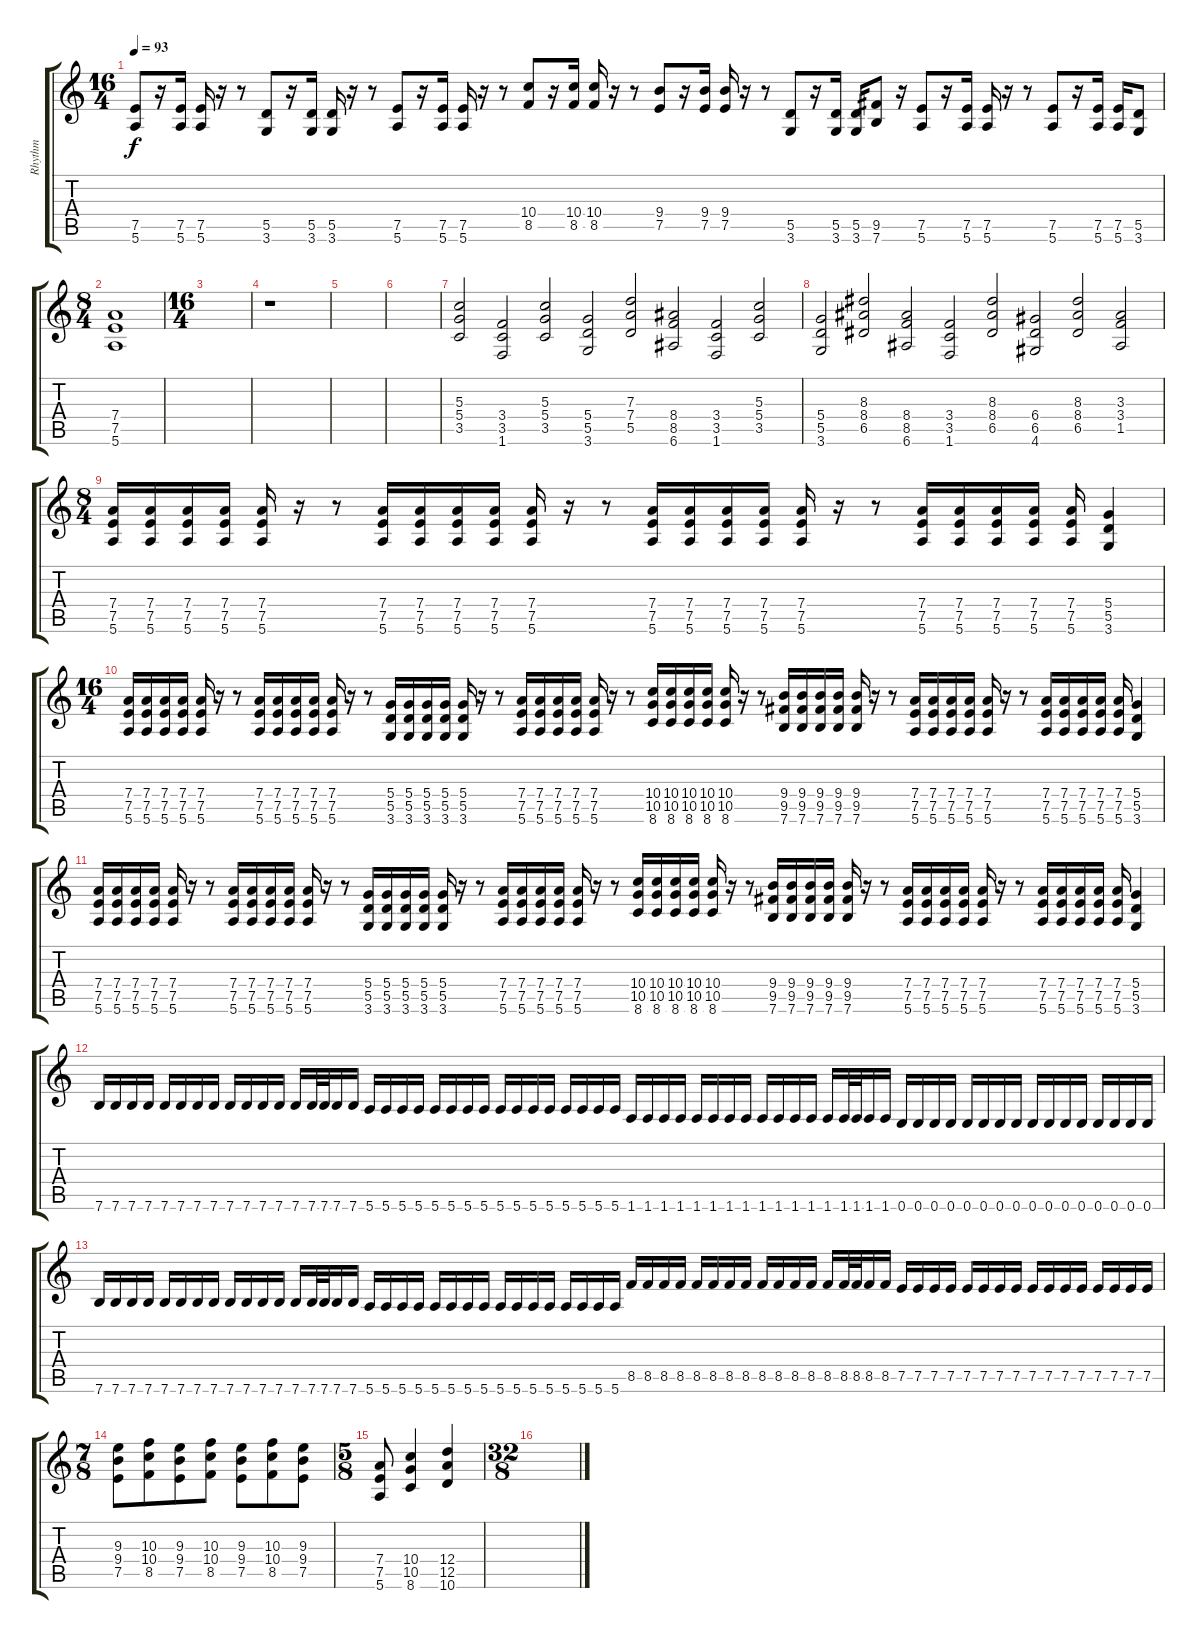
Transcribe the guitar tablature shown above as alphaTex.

\track ("Rhythm" "Rhythm") {solo instrument distortionguitar}
\staff {score tabs}
\tuning (E4 B3 G3 D3 A2 E2) {hide}
\ts (16 4)
\tempo 93
\clef g2
\ks c
(7.5 5.6).8{dy f} r.16 (7.5 5.6).16 (7.5 5.6).16 r.16 r.8 (5.5 3.6).8 r.16 (5.5 3.6).16 (5.5 3.6).16 r.16 r.8 (7.5 5.6).8 r.16 (7.5 5.6).16 (7.5 5.6).16 r.16 r.8 (10.4 8.5).8 r.16 (10.4 8.5).16 (10.4 8.5).16 r.16 r.8 (9.4 7.5).8 r.16 (9.4 7.5).16 (9.4 7.5).16 r.16 r.8 (5.5 3.6).8 r.16 (5.5 3.6).16 (5.5 3.6).16 (9.5 7.6).8 r.16 (7.5 5.6).8 r.16 (7.5 5.6).16 (7.5 5.6).16 r.16 r.8 (7.5 5.6).8 r.16 (7.5 5.6).16 (7.5 5.6).16 (5.5 3.6).8 |
\ts (8 4)
(7.4 7.5 5.6).1 |
\ts (16 4)
|
r.1 |
|
|
(5.3 5.4 3.5).2 (3.4 3.5 1.6).2 (5.3 5.4 3.5).2 (5.4 5.5 3.6).2 (7.3 7.4 5.5).2 (8.4 8.5 6.6).2 (3.4 3.5 1.6).2 (5.3 5.4 3.5).2 |
(5.4 5.5 3.6).2 (8.3 8.4 6.5).2 (8.4 8.5 6.6).2 (3.4 3.5 1.6).2 (8.3 8.4 6.5).2 (6.4 6.5 4.6).2 (8.3 8.4 6.5).2 (3.3 3.4 1.5).2 |
\ts (8 4)
(7.4 7.5 5.6).16 (7.4 7.5 5.6).16 (7.4 7.5 5.6).16 (7.4 7.5 5.6).16 (7.4 7.5 5.6).16 r.16 r.8 (7.4 7.5 5.6).16 (7.4 7.5 5.6).16 (7.4 7.5 5.6).16 (7.4 7.5 5.6).16 (7.4 7.5 5.6).16 r.16 r.8 (7.4 7.5 5.6).16 (7.4 7.5 5.6).16 (7.4 7.5 5.6).16 (7.4 7.5 5.6).16 (7.4 7.5 5.6).16 r.16 r.8 (7.4 7.5 5.6).16 (7.4 7.5 5.6).16 (7.4 7.5 5.6).16 (7.4 7.5 5.6).16 (7.4 7.5 5.6).16 (5.4 5.5 3.6).4 |
\ts (16 4)
(7.4 7.5 5.6).16 (7.4 7.5 5.6).16 (7.4 7.5 5.6).16 (7.4 7.5 5.6).16 (7.4 7.5 5.6).16 r.16 r.8 (7.4 7.5 5.6).16 (7.4 7.5 5.6).16 (7.4 7.5 5.6).16 (7.4 7.5 5.6).16 (7.4 7.5 5.6).16 r.16 r.8 (5.4 5.5 3.6).16 (5.4 5.5 3.6).16 (5.4 5.5 3.6).16 (5.4 5.5 3.6).16 (5.4 5.5 3.6).16 r.16 r.8 (7.4 7.5 5.6).16 (7.4 7.5 5.6).16 (7.4 7.5 5.6).16 (7.4 7.5 5.6).16 (7.4 7.5 5.6).16 r.16 r.8 (10.4 10.5 8.6).16 (10.4 10.5 8.6).16 (10.4 10.5 8.6).16 (10.4 10.5 8.6).16 (10.4 10.5 8.6).16 r.16 r.8 (9.4 9.5 7.6).16 (9.4 9.5 7.6).16 (9.4 9.5 7.6).16 (9.4 9.5 7.6).16 (9.4 9.5 7.6).16 r.16 r.8 (7.4 7.5 5.6).16 (7.4 7.5 5.6).16 (7.4 7.5 5.6).16 (7.4 7.5 5.6).16 (7.4 7.5 5.6).16 r.16 r.8 (7.4 7.5 5.6).16 (7.4 7.5 5.6).16 (7.4 7.5 5.6).16 (7.4 7.5 5.6).16 (7.4 7.5 5.6).16 (5.4 5.5 3.6).4 |
(7.4 7.5 5.6).16 (7.4 7.5 5.6).16 (7.4 7.5 5.6).16 (7.4 7.5 5.6).16 (7.4 7.5 5.6).16 r.16 r.8 (7.4 7.5 5.6).16 (7.4 7.5 5.6).16 (7.4 7.5 5.6).16 (7.4 7.5 5.6).16 (7.4 7.5 5.6).16 r.16 r.8 (5.4 5.5 3.6).16 (5.4 5.5 3.6).16 (5.4 5.5 3.6).16 (5.4 5.5 3.6).16 (5.4 5.5 3.6).16 r.16 r.8 (7.4 7.5 5.6).16 (7.4 7.5 5.6).16 (7.4 7.5 5.6).16 (7.4 7.5 5.6).16 (7.4 7.5 5.6).16 r.16 r.8 (10.4 10.5 8.6).16 (10.4 10.5 8.6).16 (10.4 10.5 8.6).16 (10.4 10.5 8.6).16 (10.4 10.5 8.6).16 r.16 r.8 (9.4 9.5 7.6).16 (9.4 9.5 7.6).16 (9.4 9.5 7.6).16 (9.4 9.5 7.6).16 (9.4 9.5 7.6).16 r.16 r.8 (7.4 7.5 5.6).16 (7.4 7.5 5.6).16 (7.4 7.5 5.6).16 (7.4 7.5 5.6).16 (7.4 7.5 5.6).16 r.16 r.8 (7.4 7.5 5.6).16 (7.4 7.5 5.6).16 (7.4 7.5 5.6).16 (7.4 7.5 5.6).16 (7.4 7.5 5.6).16 (5.4 5.5 3.6).4 |
7.6.16 7.6.16 7.6.16 7.6.16 7.6.16 7.6.16 7.6.16 7.6.16 7.6.16 7.6.16 7.6.16 7.6.16 7.6.16 7.6.32 7.6.32 7.6.16 7.6.16 5.6.16 5.6.16 5.6.16 5.6.16 5.6.16 5.6.16 5.6.16 5.6.16 5.6.16 5.6.16 5.6.16 5.6.16 5.6.16 5.6.16 5.6.16 5.6.16 1.6.16 1.6.16 1.6.16 1.6.16 1.6.16 1.6.16 1.6.16 1.6.16 1.6.16 1.6.16 1.6.16 1.6.16 1.6.16 1.6.32 1.6.32 1.6.16 1.6.16 0.6.16 0.6.16 0.6.16 0.6.16 0.6.16 0.6.16 0.6.16 0.6.16 0.6.16 0.6.16 0.6.16 0.6.16 0.6.16 0.6.16 0.6.16 0.6.16 |
7.6.16 7.6.16 7.6.16 7.6.16 7.6.16 7.6.16 7.6.16 7.6.16 7.6.16 7.6.16 7.6.16 7.6.16 7.6.16 7.6.32 7.6.32 7.6.16 7.6.16 5.6.16 5.6.16 5.6.16 5.6.16 5.6.16 5.6.16 5.6.16 5.6.16 5.6.16 5.6.16 5.6.16 5.6.16 5.6.16 5.6.16 5.6.16 5.6.16 8.5.16 8.5.16 8.5.16 8.5.16 8.5.16 8.5.16 8.5.16 8.5.16 8.5.16 8.5.16 8.5.16 8.5.16 8.5.16 8.5.32 8.5.32 8.5.16 8.5.16 7.5.16 7.5.16 7.5.16 7.5.16 7.5.16 7.5.16 7.5.16 7.5.16 7.5.16 7.5.16 7.5.16 7.5.16 7.5.16 7.5.16 7.5.16 7.5.16 |
\ts (7 8)
(9.3 9.4 7.5).8 (10.3 10.4 8.5).8 (9.3 9.4 7.5).8 (10.3 10.4 8.5).8 (9.3 9.4 7.5).8 (10.3 10.4 8.5).8 (9.3 9.4 7.5).8 |
\ts (5 8)
(7.4 7.5 5.6).8 (10.4 10.5 8.6).4 (12.4 12.5 10.6).4 |
\ts (32 8)
